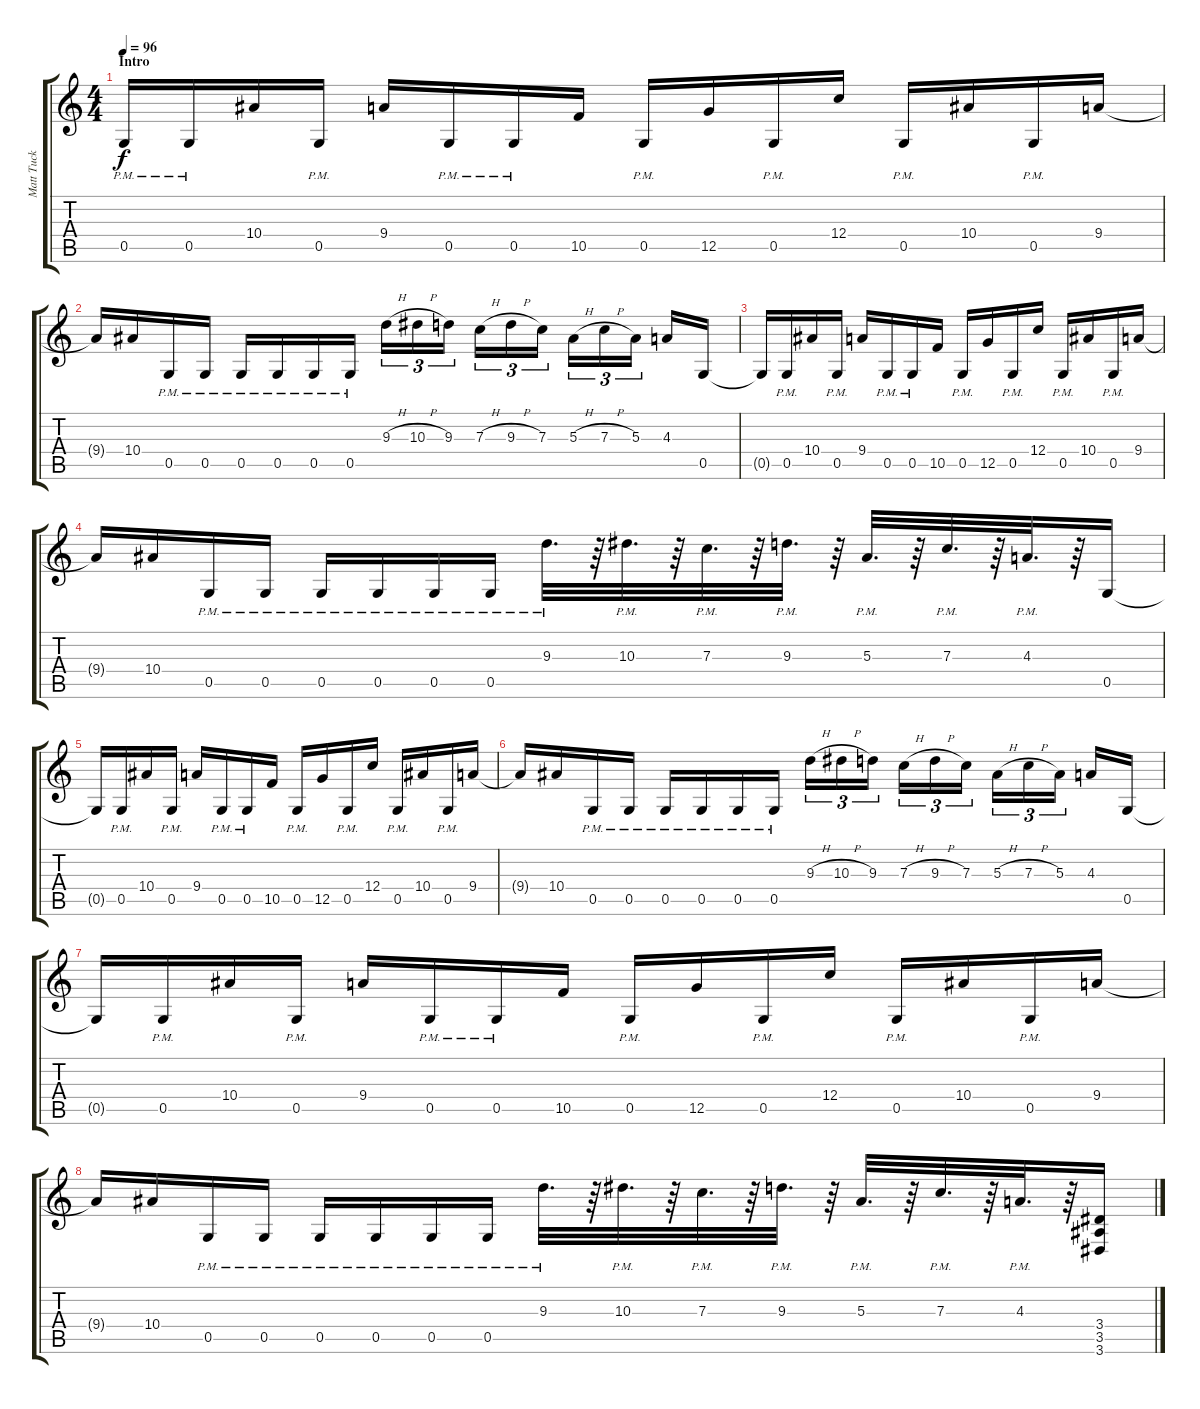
\track ("Matt Tuck" "Matt Tuck") {instrument distortionguitar}
\staff {score tabs}
\tuning (D4 A3 F3 C3 G2 C2) {hide}
\ts (4 4)
\section ("" "Intro")
\tempo 96
\clef g2
\ks c
0.5{pm}.16{dy f instrument distortionguitar} 0.5{pm}.16 10.4.16 0.5{pm}.16 9.4.16 0.5{pm}.16 0.5{pm}.16 10.5.16 0.5{pm}.16 12.5.16 0.5{pm}.16 12.4.16 0.5{pm}.16 10.4.16 0.5{pm}.16 9.4.16 |
9.4{t}.16 10.4.16 0.5{pm}.16 0.5{pm}.16 0.5{pm}.16 0.5{pm}.16 0.5{pm}.16 0.5{pm}.16 9.3{h}.16{tu (3 2)} 10.3{h}.16{tu (3 2)} 9.3.16{tu (3 2) beam splitsecondary} 7.3{h}.16{tu (3 2)} 9.3{h}.16{tu (3 2)} 7.3.16{tu (3 2)} 5.3{h}.16{tu (3 2)} 7.3{h}.16{tu (3 2)} 5.3.16{tu (3 2) beam splitsecondary} 4.3.16 0.5.16 |
0.5{t}.16 0.5{pm}.16 10.4.16 0.5{pm}.16 9.4.16 0.5{pm}.16 0.5{pm}.16 10.5.16 0.5{pm}.16 12.5.16 0.5{pm}.16 12.4.16 0.5{pm}.16 10.4.16 0.5{pm}.16 9.4.16 |
9.4{t}.16 10.4.16 0.5{pm}.16 0.5{pm}.16 0.5{pm}.16 0.5{pm}.16 0.5{pm}.16 0.5{pm}.16 9.3{pm}.32{d} r.64 10.3{pm}.32{d} r.64 7.3{pm}.32{d} r.64 9.3{pm}.32{d} r.64 5.3{pm}.32{d} r.64 7.3{pm}.32{d} r.64 4.3{pm}.32{d} r.64 0.5.16 |
0.5{t}.16 0.5{pm}.16 10.4.16 0.5{pm}.16 9.4.16 0.5{pm}.16 0.5{pm}.16 10.5.16 0.5{pm}.16 12.5.16 0.5{pm}.16 12.4.16 0.5{pm}.16 10.4.16 0.5{pm}.16 9.4.16 |
9.4{t}.16 10.4.16 0.5{pm}.16 0.5{pm}.16 0.5{pm}.16 0.5{pm}.16 0.5{pm}.16 0.5{pm}.16 9.3{h}.16{tu (3 2)} 10.3{h}.16{tu (3 2)} 9.3.16{tu (3 2) beam splitsecondary} 7.3{h}.16{tu (3 2)} 9.3{h}.16{tu (3 2)} 7.3.16{tu (3 2)} 5.3{h}.16{tu (3 2)} 7.3{h}.16{tu (3 2)} 5.3.16{tu (3 2) beam splitsecondary} 4.3.16 0.5.16 |
0.5{t}.16 0.5{pm}.16 10.4.16 0.5{pm}.16 9.4.16 0.5{pm}.16 0.5{pm}.16 10.5.16 0.5{pm}.16 12.5.16 0.5{pm}.16 12.4.16 0.5{pm}.16 10.4.16 0.5{pm}.16 9.4.16 |
9.4{t}.16 10.4.16 0.5{pm}.16 0.5{pm}.16 0.5{pm}.16 0.5{pm}.16 0.5{pm}.16 0.5{pm}.16 9.3{pm}.32{d} r.64 10.3{pm}.32{d} r.64 7.3{pm}.32{d} r.64 9.3{pm}.32{d} r.64 5.3{pm}.32{d} r.64 7.3{pm}.32{d} r.64 4.3{pm}.32{d} r.64 (3.4 3.5 3.6).16
